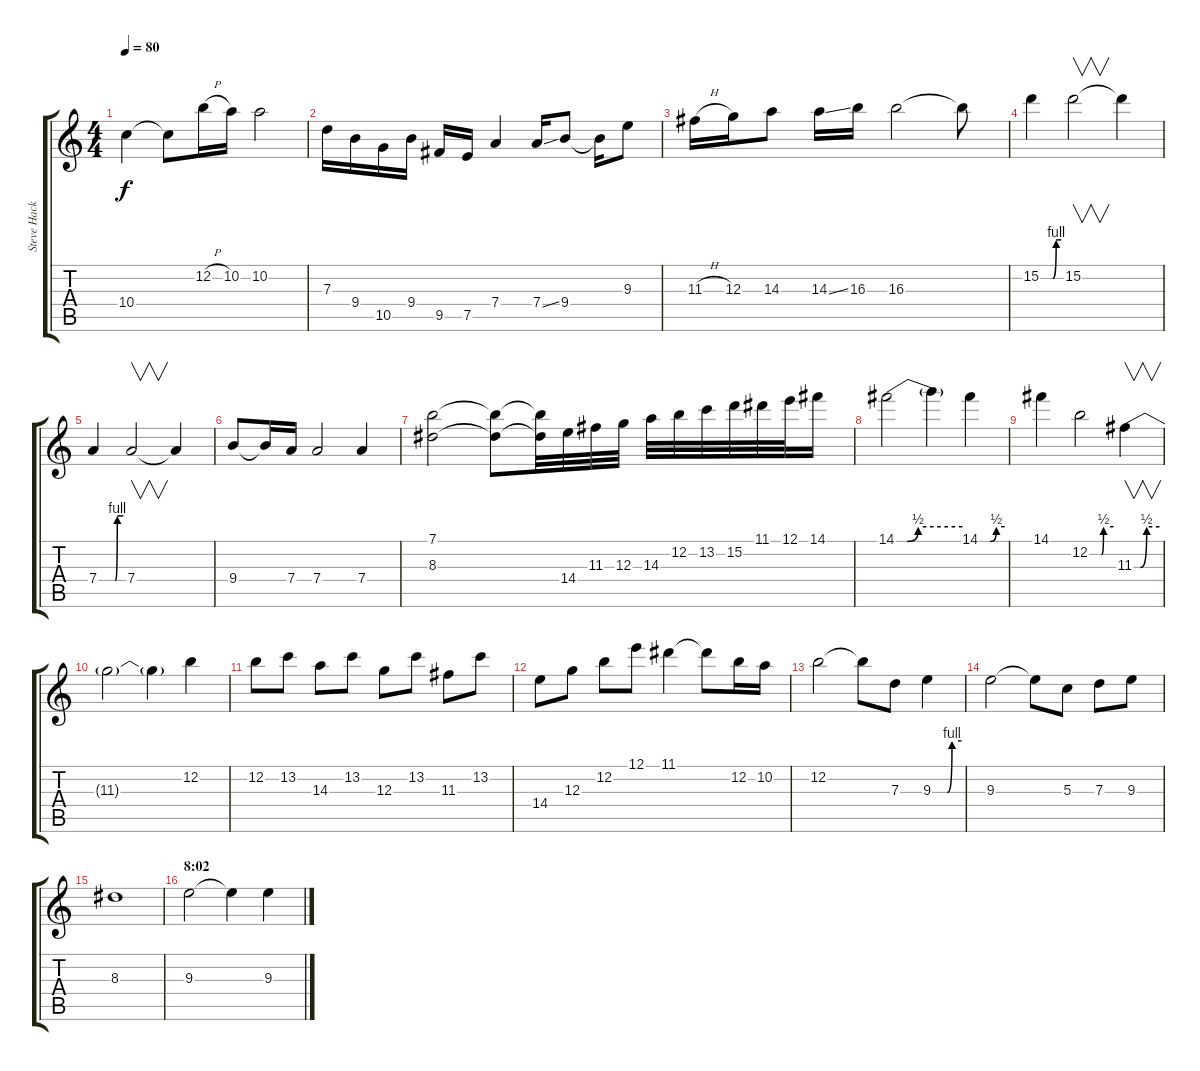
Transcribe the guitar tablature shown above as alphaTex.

\track ("Steve Hackett (electric guitar)" "Steve Hack") {instrument overdrivenguitar}
\staff {score tabs}
\tuning (E4 B3 G3 D3 A2 E2) {hide}
\ts (4 4)
\tempo 80
\clef g2
\ks c
10.4.4{dy f} 10.4{t}.8 12.2{h}.16 10.2.16 10.2.2 |
7.3.16 9.4.16 10.5.16 9.4.16 9.5.16 7.5.16 7.4.4 7.4{ss}.16 9.4.8 9.4{t}.16 9.3.8 |
11.3{h}.16 12.3.16 14.3.8 14.3{ss}.16 16.3.16 16.3.2 16.3{t}.8 |
15.2{be (custom 0 0 35 0 45 4 60 4)}.4 15.2.2{v} 15.2{t}.4 |
7.4{be (custom 0 0 40 0 45 4 60 4)}.4 7.4.2{v} 7.4{t}.4 |
9.4.8 9.4{t}.16 7.4.16 7.4.2 7.4.4 |
(7.1 8.3).2 (7.1{t} 8.3{t}).8 (7.1{t} 8.3{t}).32 14.4.32 11.3.32 12.3.32 14.3.32 12.2.32 13.2.32 15.2.32 11.1.32 12.1.32 14.1.16 |
14.1{be (custom 0 0 10 0 20 2 60 2)}.2 14.1{t}.4 14.1{be (custom 0 0 25 0 40 2 60 2)}.4 |
14.1.4 12.2{be (custom 0 0 30 0 35 2 60 2)}.2 11.3{be (custom 0 0 15 0 30 2 60 2)}.4{v} |
11.3{t}.2 11.3{t}.4 12.2.4 |
12.2.8 13.2.8 14.3.8 13.2.8 12.3.8 13.2.8 11.3.8 13.2.8 |
14.4.8 12.3.8 12.2.8 12.1.8 11.1.4 11.1{t}.8 12.2.16 10.2.16 |
12.2.2 12.2{t}.8 7.3.8 9.3{be (custom 0 0 30 0 40 4 60 4)}.4 |
9.3.2 9.3{t}.8 5.3.8 7.3.8 9.3.8 |
8.3.1 |
\section ("" "8:02")
9.3.2 9.3{t}.4 9.3.4
